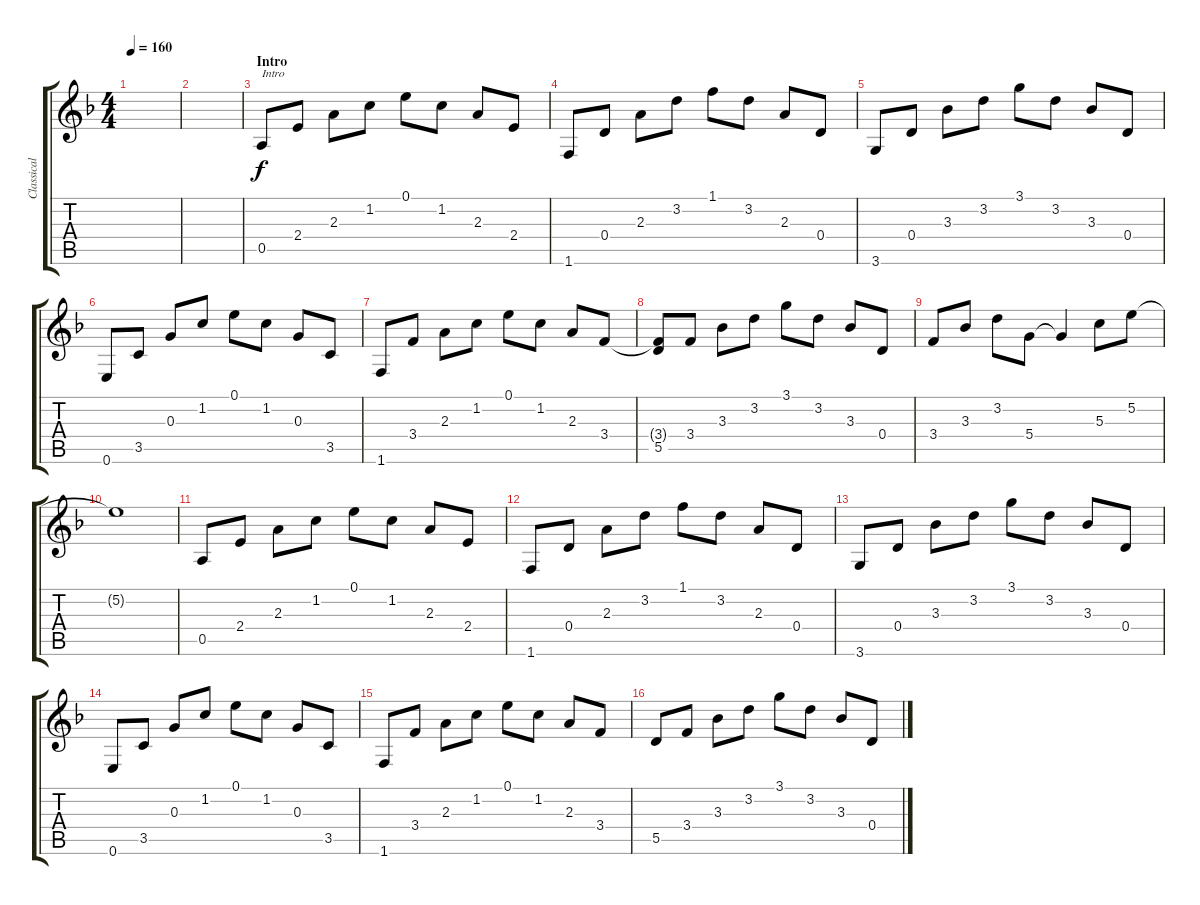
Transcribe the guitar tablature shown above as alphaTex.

\track ("Classical Guitar" "Classical ") {instrument acousticguitarnylon}
\staff {score tabs}
\tuning (E4 B3 G3 D3 A2 E2) {hide}
\ts (4 4)
\tempo 160
\clef g2
\ks dminor
|
|
\section ("" "Intro")
0.5.8{txt "Intro"} 2.4.8 2.3.8 1.2.8 0.1.8 1.2.8 2.3.8 2.4.8 |
1.6.8 0.4.8 2.3.8 3.2.8 1.1.8 3.2.8 2.3.8 0.4.8 |
3.6.8 0.4.8 3.3.8 3.2.8 3.1.8 3.2.8 3.3.8 0.4.8 |
0.6.8 3.5.8 0.3.8 1.2.8 0.1.8 1.2.8 0.3.8 3.5.8 |
1.6.8 3.4.8 2.3.8 1.2.8 0.1.8 1.2.8 2.3.8 3.4.8 |
(3.4{t} 5.5).8 3.4.8 3.3.8 3.2.8 3.1.8 3.2.8 3.3.8 0.4.8 |
3.4.8 3.3.8 3.2.8 5.4.8 5.4{t}.4 5.3.8 5.2.8 |
5.2{t}.1 |
0.5.8 2.4.8 2.3.8 1.2.8 0.1.8 1.2.8 2.3.8 2.4.8 |
1.6.8 0.4.8 2.3.8 3.2.8 1.1.8 3.2.8 2.3.8 0.4.8 |
3.6.8 0.4.8 3.3.8 3.2.8 3.1.8 3.2.8 3.3.8 0.4.8 |
0.6.8 3.5.8 0.3.8 1.2.8 0.1.8 1.2.8 0.3.8 3.5.8 |
1.6.8 3.4.8 2.3.8 1.2.8 0.1.8 1.2.8 2.3.8 3.4.8 |
5.5.8 3.4.8 3.3.8 3.2.8 3.1.8 3.2.8 3.3.8 0.4.8
